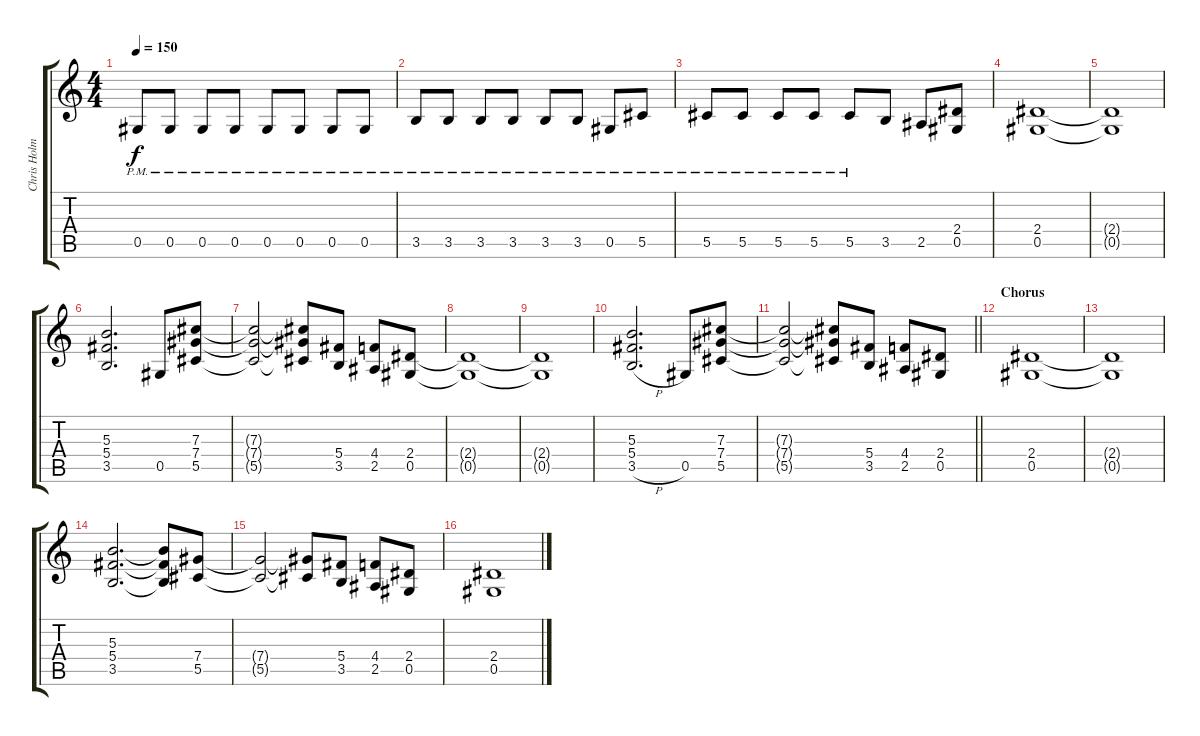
\track ("Chris Holmes" "Chris Holm") {instrument distortionguitar}
\staff {score tabs}
\tuning (Eb4 Bb3 Gb3 Db3 Ab2 Eb2) {hide}
\ts (4 4)
\tempo 150
\clef g2
\ks c
0.5{pm}.8{dy f} 0.5{pm}.8 0.5{pm}.8 0.5{pm}.8 0.5{pm}.8 0.5{pm}.8 0.5{pm}.8 0.5{pm}.8 |
3.5{pm}.8 3.5{pm}.8 3.5{pm}.8 3.5{pm}.8 3.5{pm}.8 3.5{pm}.8 0.5{pm}.8 5.5{pm}.8 |
5.5{pm}.8 5.5{pm}.8 5.5{pm}.8 5.5{pm}.8 5.5{pm}.8 3.5.8 2.5.8 (2.4 0.5).8 |
(2.4 0.5).1 |
(2.4{t} 0.5{t}).1 |
(5.3 5.4 3.5).2{d} 0.5.8 (7.3 7.4 5.5).8 |
(7.3{t} 7.4{t} 5.5{t}).2 (7.3{t} 7.4{t} 5.5{t}).8 (5.4 3.5).8 (4.4 2.5).8 (2.4 0.5).8 |
(2.4{t} 0.5{t}).1 |
(2.4{t} 0.5{t}).1 |
(5.3 5.4 3.5{h}).2{d} 0.5.8 (7.3 7.4 5.5).8 |
\barLineRight lightlight
(7.3{t} 7.4{t} 5.5{t}).2 (7.3{t} 7.4{t} 5.5{t}).8 (5.4 3.5).8 (4.4 2.5).8 (2.4 0.5).8 |
\section ("" "Chorus")
(2.4 0.5).1 |
(2.4{t} 0.5{t}).1 |
(5.3 5.4 3.5).2{d} (5.3{t} 5.4{t} 3.5{t}).8 (7.4 5.5).8 |
(7.4{t} 5.5{t}).2 (7.4{t} 5.5{t}).8 (5.4 3.5).8 (4.4 2.5).8 (2.4 0.5).8 |
(2.4 0.5).1
